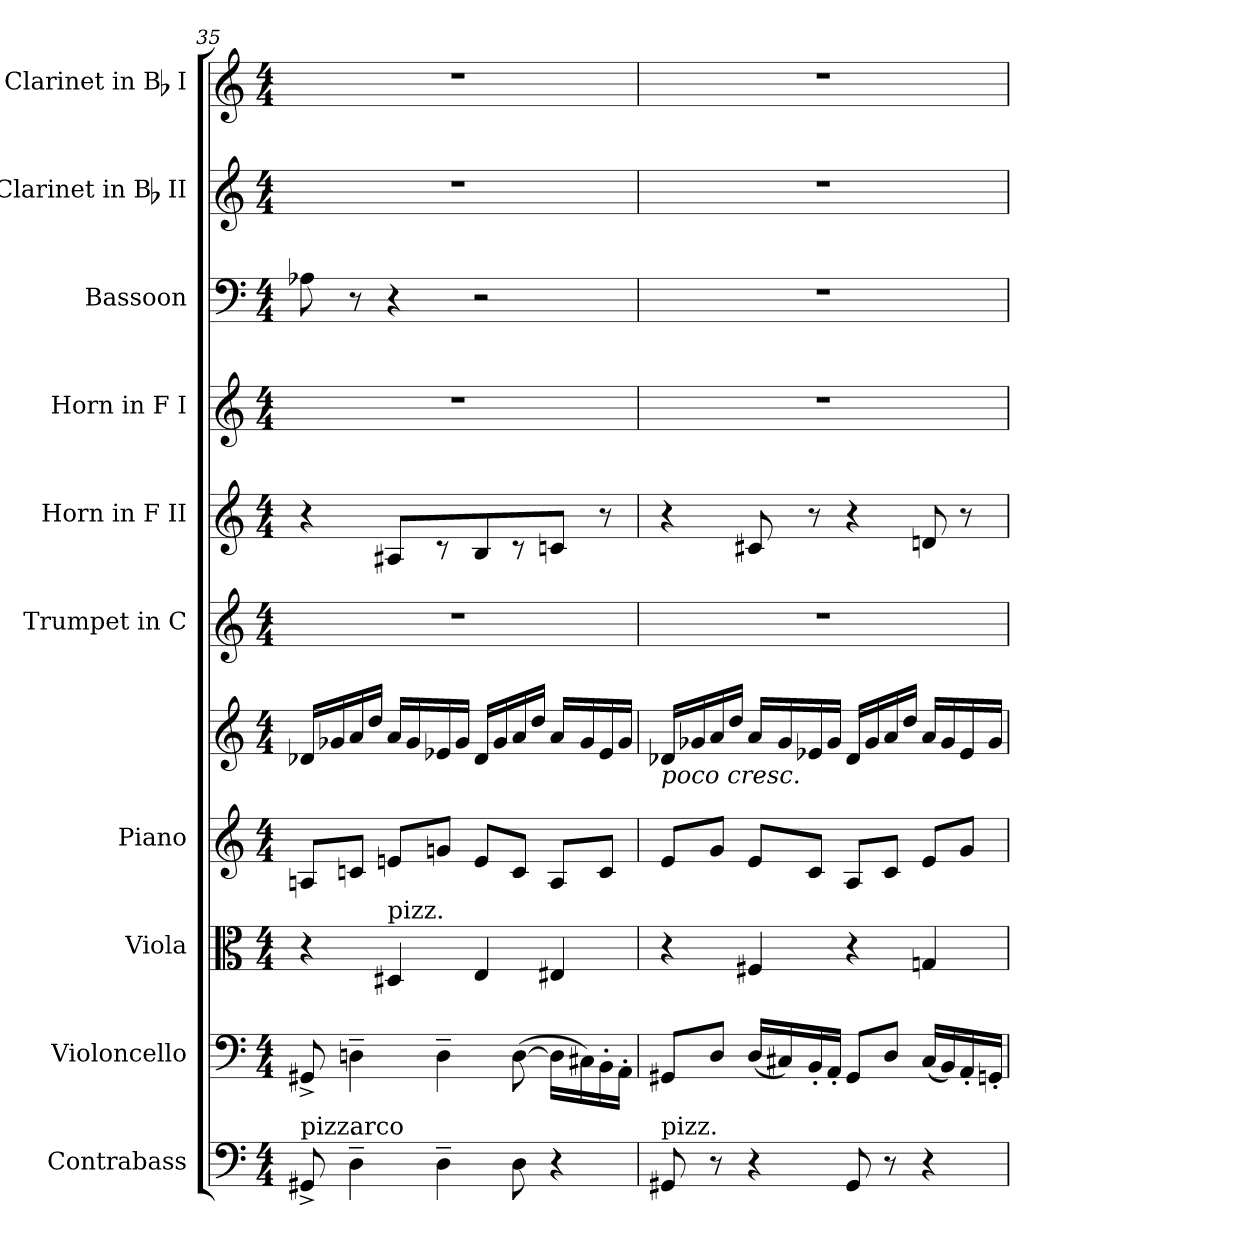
**kern	**kern	**kern	**kern	**kern	**kern	**kern	**kern	**kern	**kern	**kern
*part10	*part9	*part8	*part7	*part7	*part6	*part5	*part4	*part3	*part2	*part1
*staff11	*staff10	*staff9	*staff8	*staff7	*staff6	*staff5	*staff4	*staff3	*staff2	*staff1
*I"Contrabass	*I"Violoncello	*I"Viola	*I"Piano	*	*I"Trumpet in C	*I"Horn in F II	*I"Horn in F I	*I"Bassoon	*I"Clarinet in Bb II	*I"Clarinet in Bb I
*I'Cb.	*I'Vc.	*I'Vla.	*I'Pno.	*	*	*I'Hn.	*I'Hn.	*I'Bsn.	*I'Cl.	*I'Cl.
*clefF4	*clefF4	*clefC3	*clefG2	*clefG2	*clefG2	*clefG2	*clefG2	*clefF4	*clefG2	*clefG2
*ITrd7c12	*	*	*	*	*	*ITrd4c7	*ITrd4c7	*	*ITrd1c2	*ITrd1c2
*k[]	*k[]	*k[]	*k[]	*k[]	*k[]	*k[b-]	*k[b-]	*k[]	*k[b-e-]	*k[b-e-]
*M4/4	*M4/4	*M4/4	*M4/4	*M4/4	*M4/4	*M4/4	*M4/4	*M4/4	*M4/4	*M4/4
=35	=35	=35	=35	=35	=35	=35	=35	=35	=35	=35
!LO:TX:a:t=pizz.	!	!	!	!	!	!	!	!	!	!
8GGG#X^	8GG#X^	4r	8An/L	16d-XLL	1r	4r	1r	8A-X	1r	1r
.	.	.	.	16g-X	.	.	.	.	.	.
!LO:TX:a:t=arco	!	!	!	!	!	!	!	!	!	!
4DD~	4Dn~	.	8cn/J	16a	.	.	.	8r	.	.
.	.	.	.	16ddJJ	.	.	.	.	.	.
!	!	!LO:TX:a:t=pizz.	!	!	!	!	!	!	!	!
.	.	4D#X	8en/L	16aLL	.	8D#XL	.	4r	.	.
.	.	.	.	16g-	.	.	.	.	.	.
4DD~	4D~	.	8gn/J	16e-X	.	8r	.	.	.	.
.	.	.	.	16g-JJ	.	.	.	.	.	.
.	.	4E	8e/L	16d-LL	.	8E	.	2r	.	.
.	.	.	.	16g-	.	.	.	.	.	.
8DD	([8D	.	8c/J	16a	.	8r	.	.	.	.
.	.	.	.	16ddJJ	.	.	.	.	.	.
4r	16D\LL]	4E#X	8A/L	16aLL	.	8FnJ	.	.	.	.
.	16C#X)	.	.	16g-	.	.	.	.	.	.
.	16BB'	.	8c/J	16e-	.	8r	.	.	.	.
.	16AA'JJ	.	.	16g-JJ	.	.	.	.	.	.
=36	=36	=36	=36	=36	=36	=36	=36	=36	=36	=36
!	!	!	!	!LO:TX:b:i:t=poco cresc.	!	!	!	!	!	!
!LO:TX:a:t=pizz.	!	!	!	!	!	!	!	!	!	!
8GGG#X	8GG#XL	4r	8e/L	16d-XLL	1r	4r	1r	1r	1r	1r
.	.	.	.	16g-X	.	.	.	.	.	.
8r	8DJ	.	8g/J	16a	.	.	.	.	.	.
.	.	.	.	16ddJJ	.	.	.	.	.	.
4r	(16DLL	4F#X	8e/L	16aLL	.	8F#X	.	.	.	.
.	16C#X)	.	.	16g-	.	.	.	.	.	.
.	16BB'	.	8c/J	16e-X	.	8r	.	.	.	.
.	16AA'JJ	.	.	16g-JJ	.	.	.	.	.	.
8GGG#	8GG#L	4r	8A/L	16d-LL	.	4r	.	.	.	.
.	.	.	.	16g-	.	.	.	.	.	.
8r	8DJ	.	8c/J	16a	.	.	.	.	.	.
.	.	.	.	16ddJJ	.	.	.	.	.	.
4r	(16C#LL	4Gn	8e/L	16aLL	.	8Gn	.	.	.	.
.	16BB)	.	.	16g-	.	.	.	.	.	.
.	16AA'	.	8g/J	16e-	.	8r	.	.	.	.
.	16GGn'JJ	.	.	16g-JJ	.	.	.	.	.	.
=	=	=	=	=	=	=	=	=	=	=
*-	*-	*-	*-	*-	*-	*-	*-	*-	*-	*-
